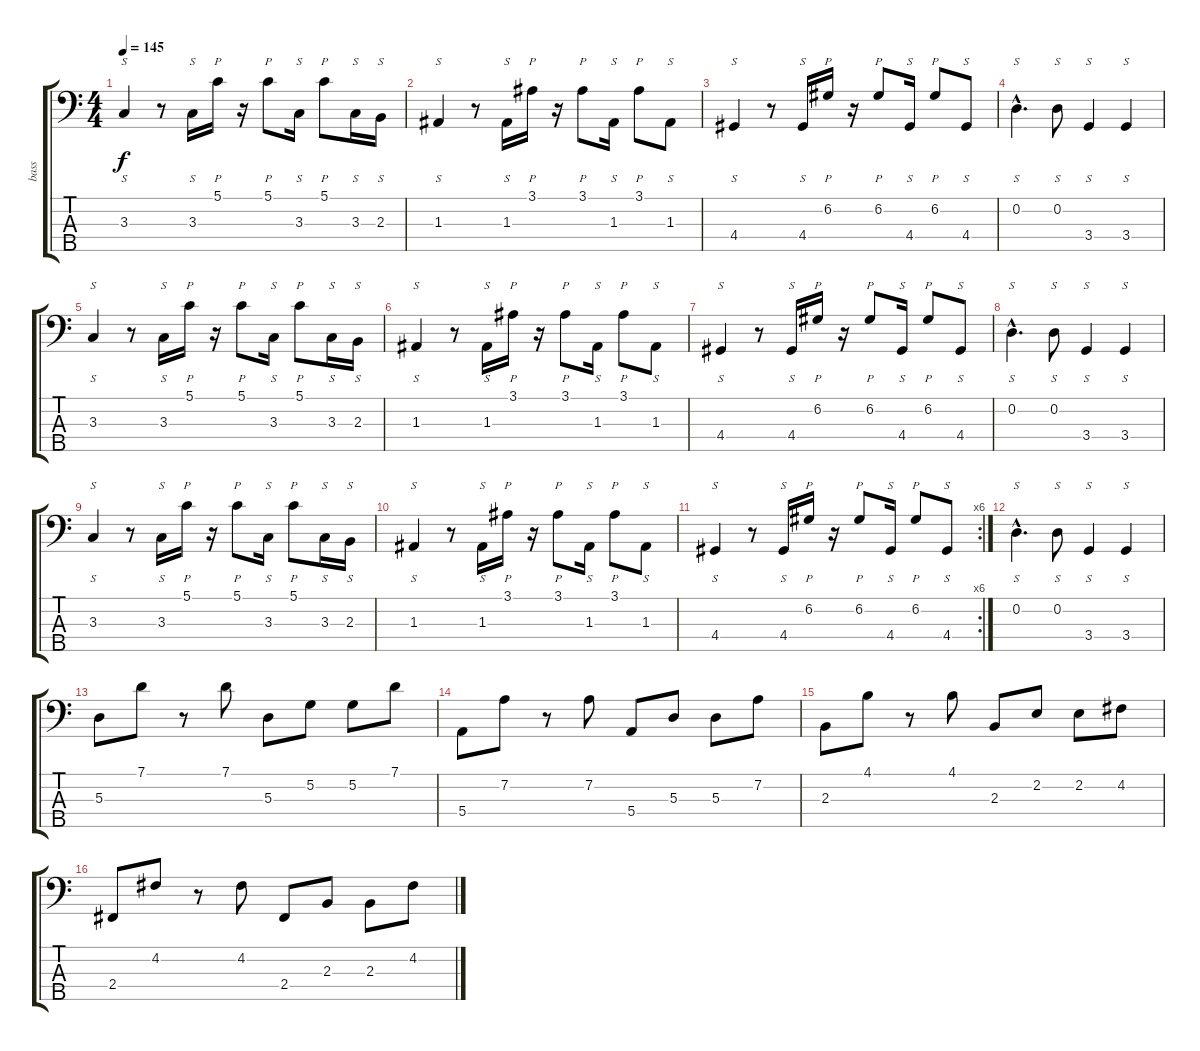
\track ("bass" "bass") {instrument slapbass2}
\staff {score tabs}
\tuning (G2 D2 A1 E1 B0) {hide}
\ts (4 4)
\tempo 145
\clef f4
\ks c
3.3.4{s dy f} r.8 3.3.16{s} 5.1.16{p} r.16 5.1.8{p} 3.3.16{s} 5.1.8{p} 3.3.16{s} 2.3.16{s} |
1.3.4{s} r.8 1.3.16{s} 3.1.16{p} r.16 3.1.8{p} 1.3.16{s} 3.1.8{p} 1.3.8{s} |
4.4.4{s} r.8 4.4.16{s} 6.2.16{p} r.16 6.2.8{p} 4.4.16{s} 6.2.8{p} 4.4.8{s} |
0.2{hac}.4{s d} 0.2.8{s} 3.4.4{s} 3.4.4{s} |
3.3.4{s} r.8 3.3.16{s} 5.1.16{p} r.16 5.1.8{p} 3.3.16{s} 5.1.8{p} 3.3.16{s} 2.3.16{s} |
1.3.4{s} r.8 1.3.16{s} 3.1.16{p} r.16 3.1.8{p} 1.3.16{s} 3.1.8{p} 1.3.8{s} |
4.4.4{s} r.8 4.4.16{s} 6.2.16{p} r.16 6.2.8{p} 4.4.16{s} 6.2.8{p} 4.4.8{s} |
0.2{hac}.4{s d} 0.2.8{s} 3.4.4{s} 3.4.4{s} |
3.3.4{s} r.8 3.3.16{s} 5.1.16{p} r.16 5.1.8{p} 3.3.16{s} 5.1.8{p} 3.3.16{s} 2.3.16{s} |
1.3.4{s} r.8 1.3.16{s} 3.1.16{p} r.16 3.1.8{p} 1.3.16{s} 3.1.8{p} 1.3.8{s} |
\rc 6
4.4.4{s} r.8 4.4.16{s} 6.2.16{p} r.16 6.2.8{p} 4.4.16{s} 6.2.8{p} 4.4.8{s} |
0.2{hac}.4{s d} 0.2.8{s} 3.4.4{s} 3.4.4{s} |
5.3.8 7.1.8 r.8 7.1.8 5.3.8 5.2.8 5.2.8 7.1.8 |
5.4.8 7.2.8 r.8 7.2.8 5.4.8 5.3.8 5.3.8 7.2.8 |
2.3.8 4.1.8 r.8 4.1.8 2.3.8 2.2.8 2.2.8 4.2.8 |
2.4.8 4.2.8 r.8 4.2.8 2.4.8 2.3.8 2.3.8 4.2.8
